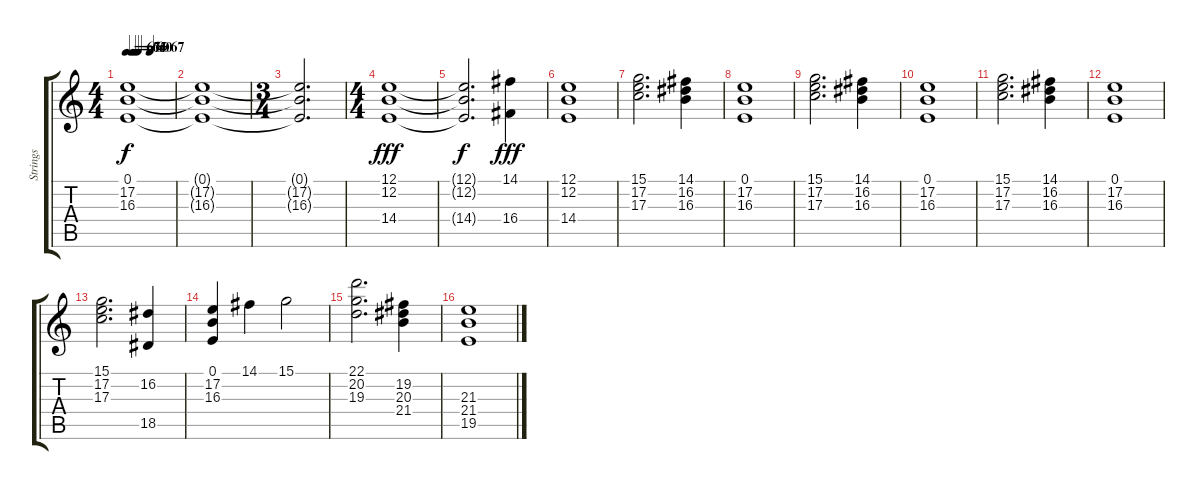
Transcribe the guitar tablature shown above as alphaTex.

\track ("Strings " "Strings ") {instrument stringensemble1}
\staff {score tabs}
\tuning (E4 B3 G3 D3 A2 E2) {hide}
\ts (4 4)
\tempo 67
\tempo (65 0.125)
\tempo (60 0.1875)
\tempo (40 0.25)
\tempo (67 0.5)
\clef g2
\ks c
(0.1{t} 17.2{t} 16.3{t}).1{dy f} |
(0.1{t} 17.2{t} 16.3{t}).1 |
\ts (3 4)
(0.1{t} 17.2{t} 16.3{t}).2{d} |
\ts (4 4)
(12.1 12.2 14.4).1{dy fff} |
(12.1{t} 12.2{t} 14.4{t}).2{d dy f} (14.1 16.4).4{dy fff} |
(12.1 12.2 14.4).1 |
(15.1 17.2 17.3).2{d} (14.1 16.2 16.3).4 |
(0.1 17.2 16.3).1 |
(15.1 17.2 17.3).2{d} (14.1 16.2 16.3).4 |
(0.1 17.2 16.3).1 |
(15.1 17.2 17.3).2{d} (14.1 16.2 16.3).4 |
(0.1 17.2 16.3).1 |
(15.1 17.2 17.3).2{d} (16.2 18.5).4 |
(0.1 17.2 16.3).4 14.1.4 15.1.2 |
(22.1 20.2 19.3).2{d} (19.2 20.3 21.4).4 |
(21.3 21.4 19.5).1
